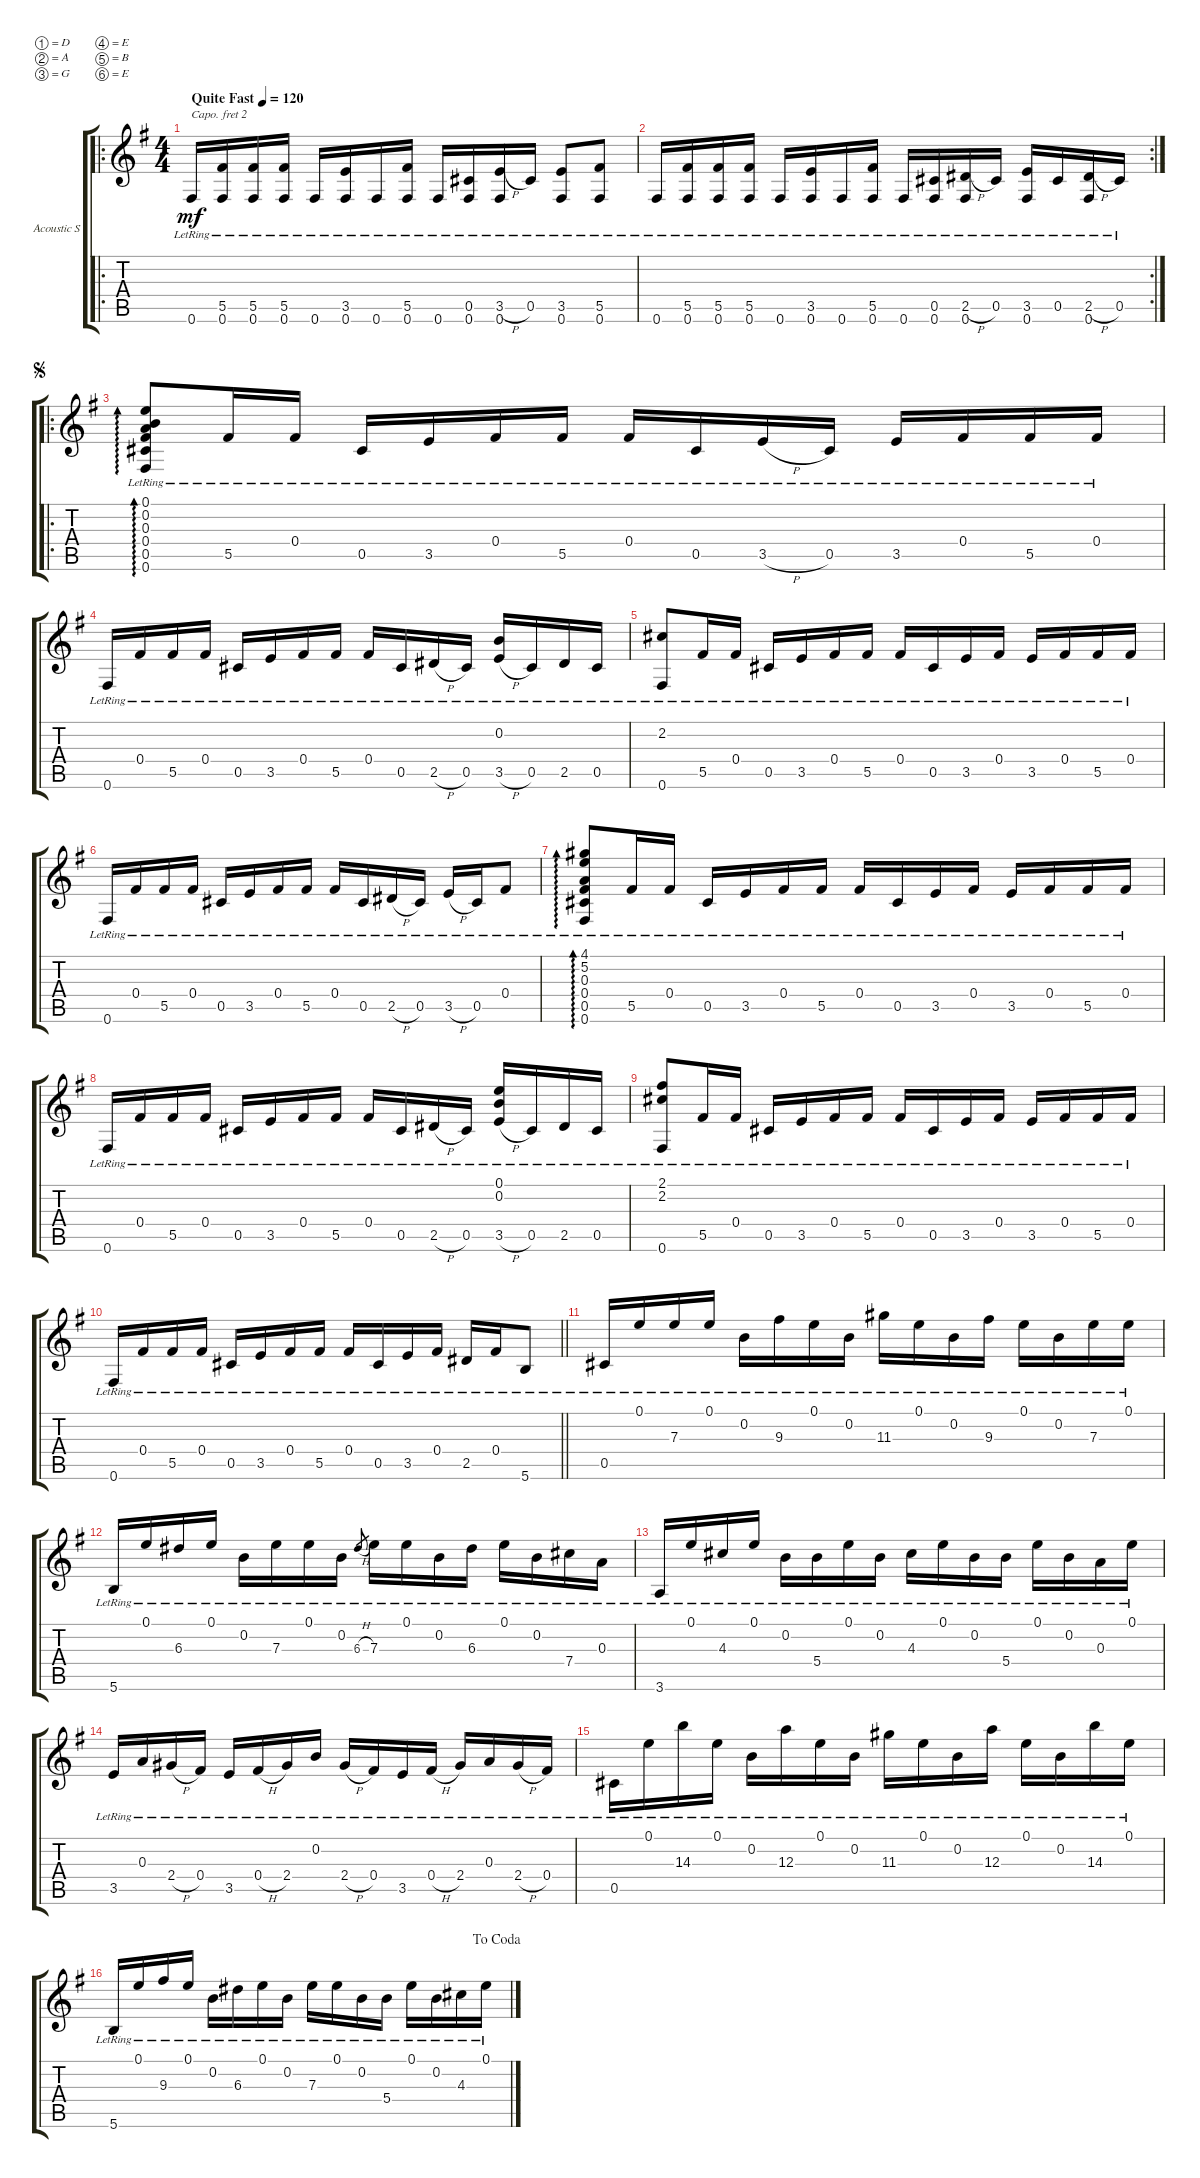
\bracketExtendMode groupsimilarinstruments
\firstSystemTrackNameOrientation horizontal
\otherSystemsTrackNameOrientation horizontal
\track ("Acoustic Steel (6 string)" "Acoustic S") {instrument acousticguitarsteel}
\staff {score tabs}
\capo 2
\tuning (D4 A3 G3 E3 B2 E2)
\ro
\ts (4 4)
\section ("" "")
\tempo (120 "Quite Fast")
\clef g2
\ks g
0.6{lr}.16{dy mf instrument acousticguitarsteel} (5.5{lr} 0.6{lr}).16 (5.5{lr} 0.6{lr}).16 (5.5{lr} 0.6{lr}).16 0.6{lr}.16 (3.5{lr} 0.6{lr}).16 0.6{lr}.16 (5.5{lr} 0.6{lr}).16 0.6{lr}.16 (0.5{lr} 0.6{lr}).16 (3.5{h lr} 0.6{lr}).16 0.5{lr}.16 (3.5{lr} 0.6{lr}).8 (5.5{lr} 0.6{lr}).8 |
\rc 2
0.6{lr}.16 (5.5{lr} 0.6{lr}).16 (5.5{lr} 0.6{lr}).16 (5.5{lr} 0.6{lr}).16 0.6{lr}.16 (3.5{lr} 0.6{lr}).16 0.6{lr}.16 (5.5{lr} 0.6{lr}).16 0.6{lr}.16 (0.5{lr} 0.6{lr}).16 (2.5{h lr} 0.6{lr}).16 0.5{lr}.16 (3.5{lr} 0.6{lr}).16 0.5{lr}.16 (2.5{h lr} 0.6{lr}).16 0.5{lr}.16 |
\ro
\section ("" "")
\jump segno
(0.1{lr} 0.2{lr} 0.3{lr} 0.4{lr} 0.5{lr} 0.6{lr}).8{ad 0} 5.5{lr}.16 0.4{lr}.16 0.5{lr}.16 3.5{lr}.16 0.4{lr}.16 5.5{lr}.16 0.4{lr}.16 0.5{lr}.16 3.5{h lr}.16 0.5{lr}.16 3.5{lr}.16 0.4{lr}.16 5.5{lr}.16 0.4{lr}.16 |
0.6{lr}.16 0.4{lr}.16 5.5{lr}.16 0.4{lr}.16 0.5{lr}.16 3.5{lr}.16 0.4{lr}.16 5.5{lr}.16 0.4{lr}.16 0.5{lr}.16 2.5{h lr}.16 0.5{lr}.16 (0.2{lr} 3.5{h lr}).16 0.5{lr}.16 2.5{lr}.16 0.5{lr}.16 |
(2.2{lr} 0.6{lr}).8 5.5{lr}.16 0.4{lr}.16 0.5{lr}.16 3.5{lr}.16 0.4{lr}.16 5.5{lr}.16 0.4{lr}.16 0.5{lr}.16 3.5{lr}.16 0.4{lr}.16 3.5{lr}.16 0.4{lr}.16 5.5{lr}.16 0.4{lr}.16 |
0.6{lr}.16 0.4{lr}.16 5.5{lr}.16 0.4{lr}.16 0.5{lr}.16 3.5{lr}.16 0.4{lr}.16 5.5{lr}.16 0.4{lr}.16 0.5{lr}.16 2.5{h lr}.16 0.5{lr}.16 3.5{h lr}.16 0.5{lr}.16 0.4{lr}.8 |
(4.1{lr} 5.2{lr} 0.3{lr} 0.4{lr} 0.5{lr} 0.6{lr}).8{ad 0} 5.5{lr}.16 0.4{lr}.16 0.5{lr}.16 3.5{lr}.16 0.4{lr}.16 5.5{lr}.16 0.4{lr}.16 0.5{lr}.16 3.5{lr}.16 0.4{lr}.16 3.5{lr}.16 0.4{lr}.16 5.5{lr}.16 0.4{lr}.16 |
0.6{lr}.16 0.4{lr}.16 5.5{lr}.16 0.4{lr}.16 0.5{lr}.16 3.5{lr}.16 0.4{lr}.16 5.5{lr}.16 0.4{lr}.16 0.5{lr}.16 2.5{h lr}.16 0.5{lr}.16 (0.1{lr} 0.2{lr} 3.5{h lr}).16 0.5{lr}.16 2.5{lr}.16 0.5{lr}.16 |
(2.1{lr} 2.2{lr} 0.6{lr}).8 5.5{lr}.16 0.4{lr}.16 0.5{lr}.16 3.5{lr}.16 0.4{lr}.16 5.5{lr}.16 0.4{lr}.16 0.5{lr}.16 3.5{lr}.16 0.4{lr}.16 3.5{lr}.16 0.4{lr}.16 5.5{lr}.16 0.4{lr}.16 |
\barLineRight lightlight
0.6{lr}.16 0.4{lr}.16 5.5{lr}.16 0.4{lr}.16 0.5{lr}.16 3.5{lr}.16 0.4{lr}.16 5.5{lr}.16 0.4{lr}.16 0.5{lr}.16 3.5{lr}.16 0.4{lr}.16 2.5{lr}.16 0.4{lr}.16 5.6{lr}.8 |
\section ("" "")
0.5{lr}.16 0.1{lr}.16 7.3{lr}.16 0.1{lr}.16 0.2{lr}.16 9.3{lr}.16 0.1{lr}.16 0.2{lr}.16 11.3{lr}.16 0.1{lr}.16 0.2{lr}.16 9.3{lr}.16 0.1{lr}.16 0.2{lr}.16 7.3{lr}.16 0.1{lr}.16 |
5.6{lr}.16 0.1{lr}.16 6.3{lr}.16 0.1{lr}.16 0.2{lr}.16 7.3{lr}.16 0.1{lr}.16 0.2{lr}.16 6.3{h lr}.8{gr} 7.3{lr}.16 0.1{lr}.16 0.2{lr}.16 6.3{lr}.16 0.1{lr}.16 0.2{lr}.16 7.4{lr}.16 0.3{lr}.16 |
3.6{lr}.16 0.1{lr}.16 4.3{lr}.16 0.1{lr}.16 0.2{lr}.16 5.4{lr}.16 0.1{lr}.16 0.2{lr}.16 4.3{lr}.16 0.1{lr}.16 0.2{lr}.16 5.4{lr}.16 0.1{lr}.16 0.2{lr}.16 0.3{lr}.16 0.1{lr}.16 |
3.5{lr}.16 0.3{lr}.16 2.4{h lr}.16 0.4{lr}.16 3.5{lr}.16 0.4{h lr}.16 2.4{lr}.16 0.2{lr}.16 2.4{h lr}.16 0.4{lr}.16 3.5{lr}.16 0.4{h lr}.16 2.4{lr}.16 0.3{lr}.16 2.4{h lr}.16 0.4{lr}.16 |
0.5{lr}.16 0.1{lr}.16 14.3{lr}.16 0.1{lr}.16 0.2{lr}.16 12.3{lr}.16 0.1{lr}.16 0.2{lr}.16 11.3{lr}.16 0.1{lr}.16 0.2{lr}.16 12.3{lr}.16 0.1{lr}.16 0.2{lr}.16 14.3{lr}.16 0.1{lr}.16 |
\jump dacoda
5.6{lr}.16 0.1{lr}.16 9.3{lr}.16 0.1{lr}.16 0.2{lr}.16 6.3{lr}.16 0.1{lr}.16 0.2{lr}.16 7.3{lr}.16 0.1{lr}.16 0.2{lr}.16 5.4{lr}.16 0.1{lr}.16 0.2{lr}.16 4.3{lr}.16 0.1{lr}.16
